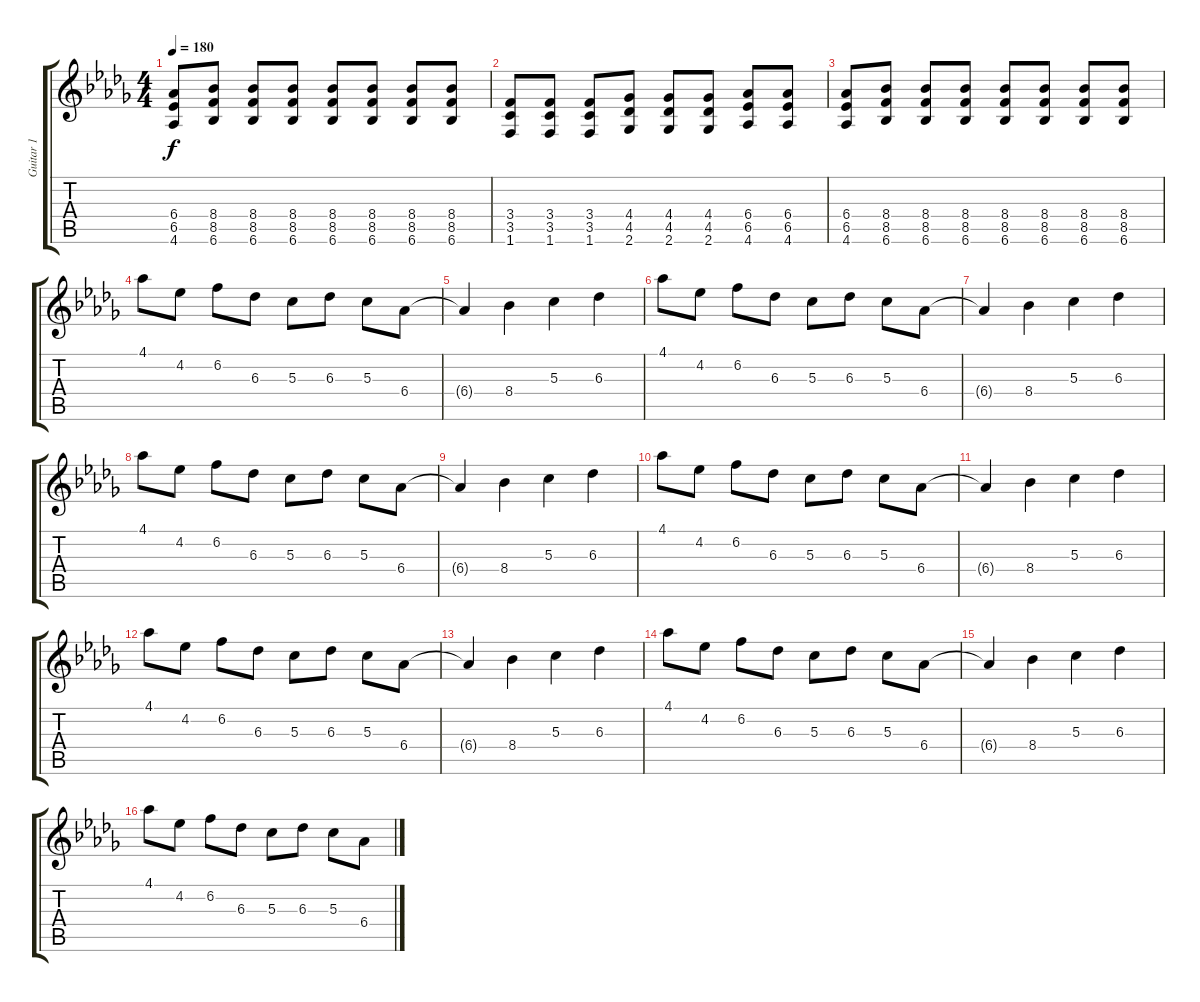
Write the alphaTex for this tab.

\track ("Guitar 1" "Guitar 1") {instrument distortionguitar}
\staff {score tabs}
\tuning (E4 B3 G3 D3 A2 E2) {hide}
\ts (4 4)
\tempo 180
\clef g2
\ks db
(6.4 6.5 4.6).8{dy f} (8.4 8.5 6.6).8 (8.4 8.5 6.6).8 (8.4 8.5 6.6).8 (8.4 8.5 6.6).8 (8.4 8.5 6.6).8 (8.4 8.5 6.6).8 (8.4 8.5 6.6).8 |
(3.4 3.5 1.6).8 (3.4 3.5 1.6).8 (3.4 3.5 1.6).8 (4.4 4.5 2.6).8 (4.4 4.5 2.6).8 (4.4 4.5 2.6).8 (6.4 6.5 4.6).8 (6.4 6.5 4.6).8 |
(6.4 6.5 4.6).8 (8.4 8.5 6.6).8 (8.4 8.5 6.6).8 (8.4 8.5 6.6).8 (8.4 8.5 6.6).8 (8.4 8.5 6.6).8 (8.4 8.5 6.6).8 (8.4 8.5 6.6).8 |
4.1.8 4.2.8 6.2.8 6.3.8 5.3.8 6.3.8 5.3.8 6.4.8 |
6.4{t}.4 8.4.4 5.3.4 6.3.4 |
4.1.8 4.2.8 6.2.8 6.3.8 5.3.8 6.3.8 5.3.8 6.4.8 |
6.4{t}.4 8.4.4 5.3.4 6.3.4 |
4.1.8 4.2.8 6.2.8 6.3.8 5.3.8 6.3.8 5.3.8 6.4.8 |
6.4{t}.4 8.4.4 5.3.4 6.3.4 |
4.1.8 4.2.8 6.2.8 6.3.8 5.3.8 6.3.8 5.3.8 6.4.8 |
6.4{t}.4 8.4.4 5.3.4 6.3.4 |
4.1.8 4.2.8 6.2.8 6.3.8 5.3.8 6.3.8 5.3.8 6.4.8 |
6.4{t}.4 8.4.4 5.3.4 6.3.4 |
4.1.8 4.2.8 6.2.8 6.3.8 5.3.8 6.3.8 5.3.8 6.4.8 |
6.4{t}.4 8.4.4 5.3.4 6.3.4 |
4.1.8 4.2.8 6.2.8 6.3.8 5.3.8 6.3.8 5.3.8 6.4.8
